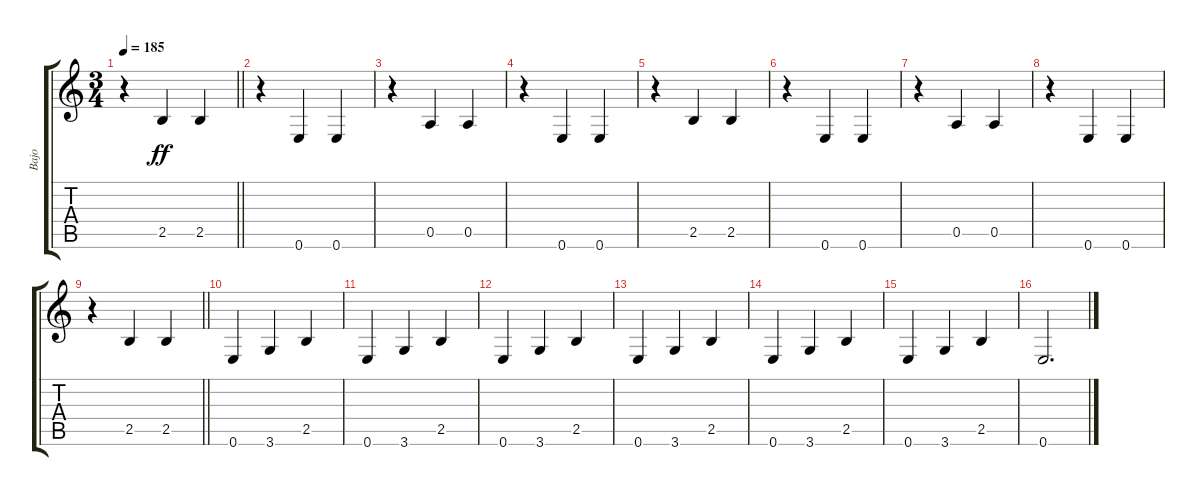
\track ("Bajo" "Bajo") {instrument acousticbass}
\staff {score tabs}
\tuning (E4 B3 G3 D3 A2 E2) {hide}
\ts (3 4)
\tempo 185
\clef g2
\barLineRight lightlight
\ks c
r.4{dy ff} 2.5.4 2.5.4 |
r.4 0.6.4 0.6.4 |
r.4 0.5.4 0.5.4 |
r.4 0.6.4 0.6.4 |
r.4 2.5.4 2.5.4 |
r.4 0.6.4 0.6.4 |
r.4 0.5.4 0.5.4 |
r.4 0.6.4 0.6.4 |
\barLineRight lightlight
r.4 2.5.4 2.5.4 |
0.6.4 3.6.4 2.5.4 |
0.6.4 3.6.4 2.5.4 |
0.6.4 3.6.4 2.5.4 |
0.6.4 3.6.4 2.5.4 |
0.6.4 3.6.4 2.5.4 |
0.6.4 3.6.4 2.5.4 |
0.6.2{d}
